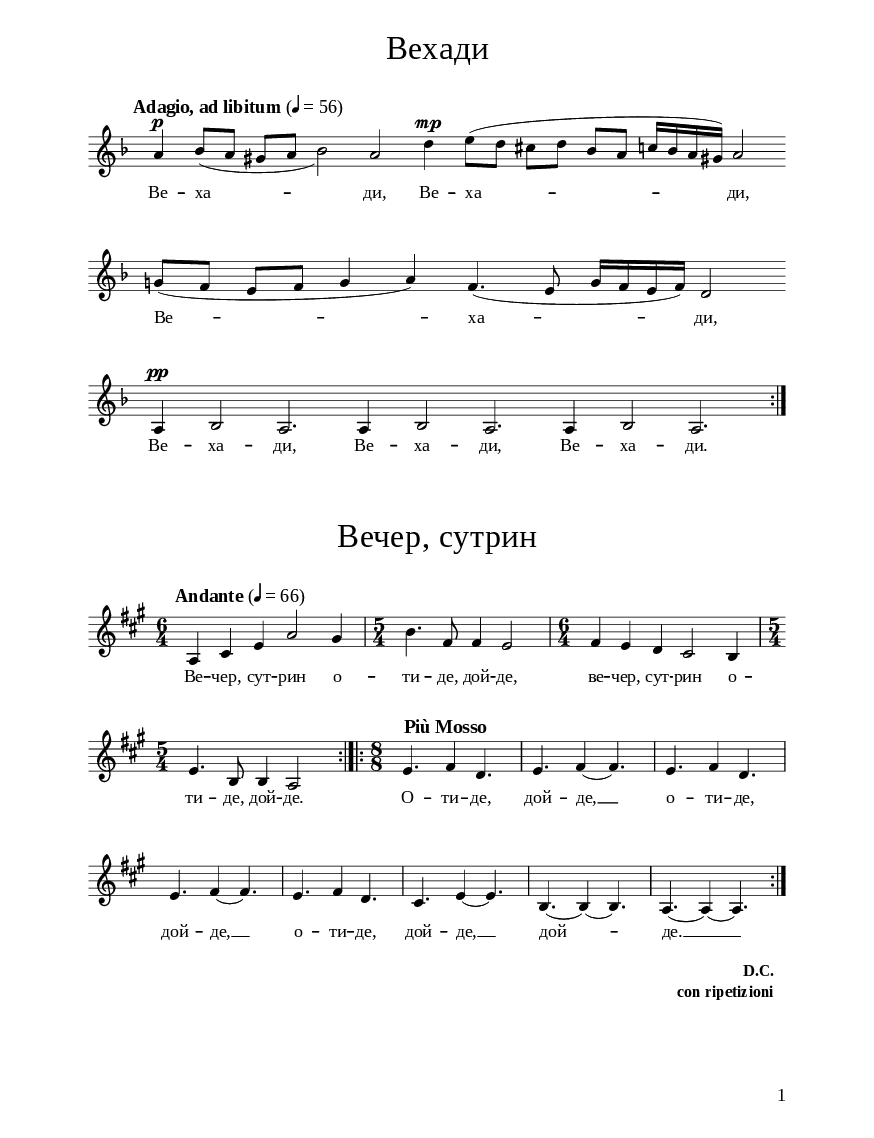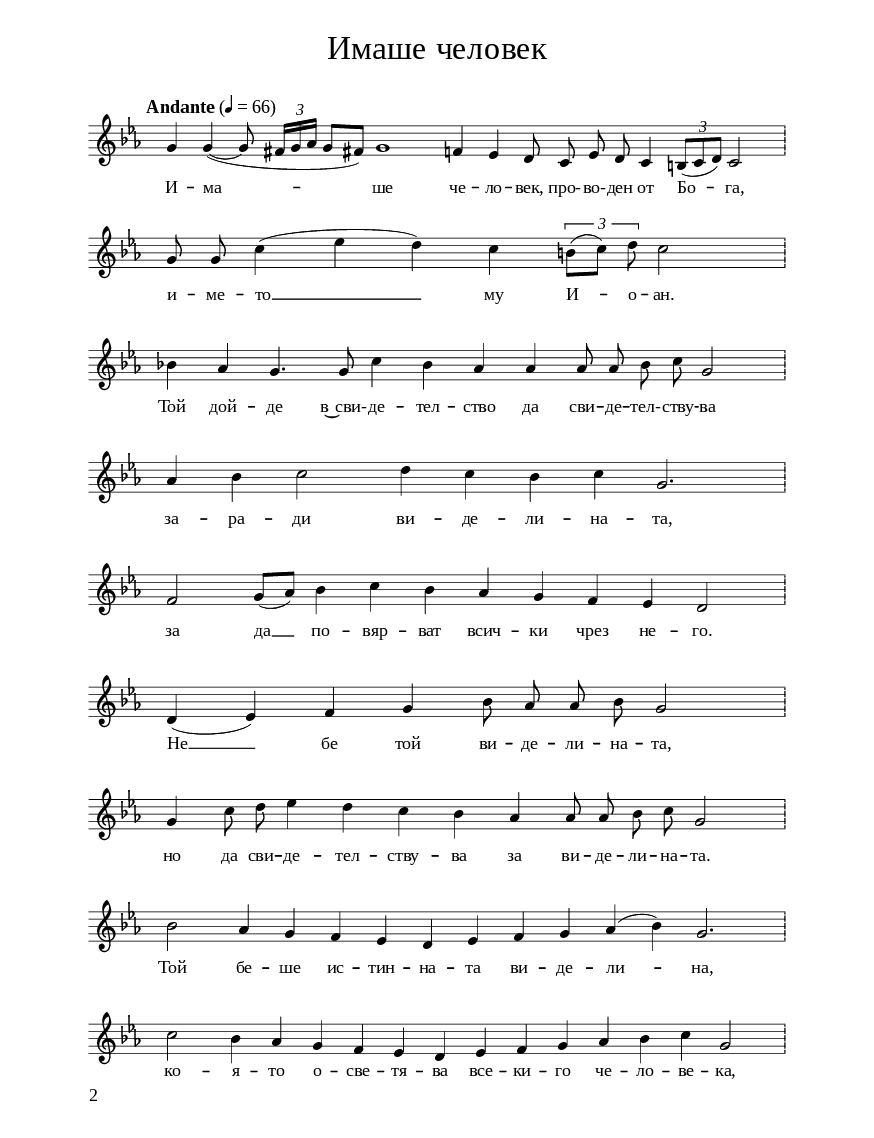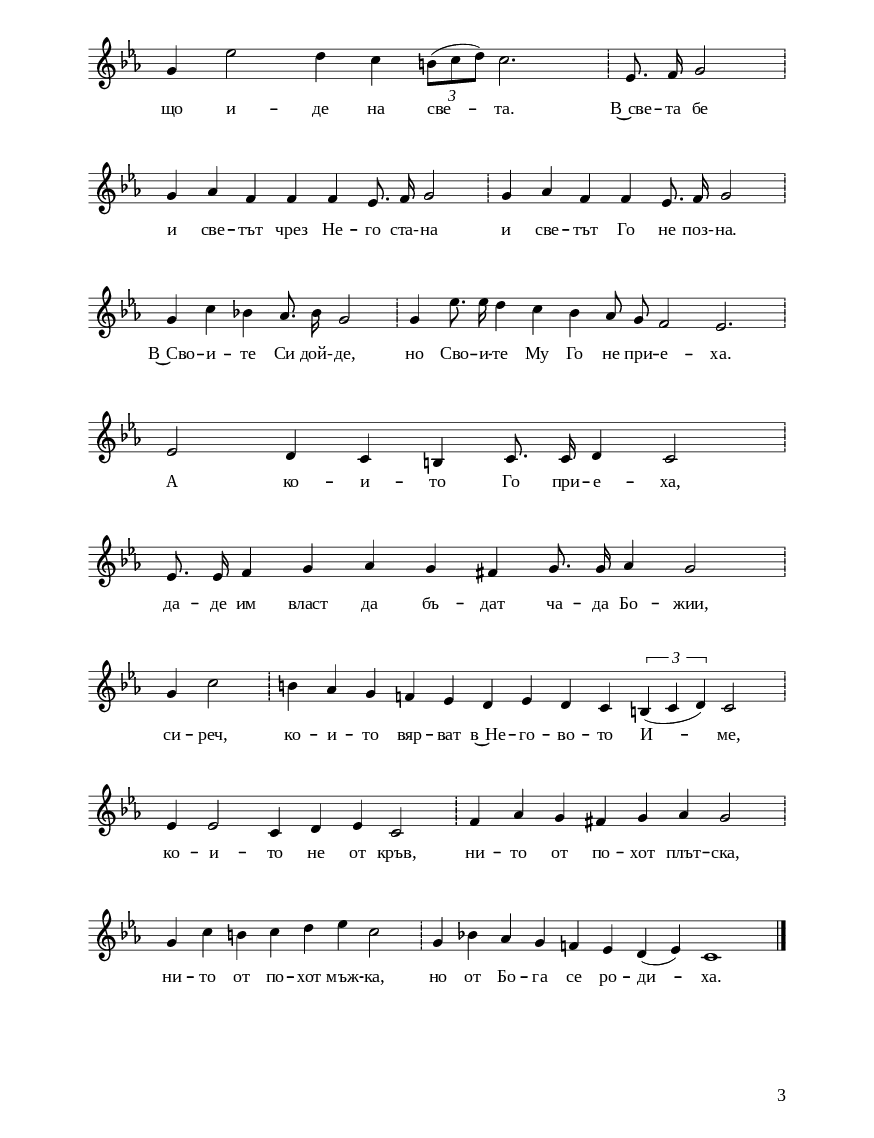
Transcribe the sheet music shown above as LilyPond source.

\version "2.24.3"

% include paper part and global functions
\include "include/globals.ily"

\bookpart {
  \label #'ref083_1
  \tocItem \markup "Вехади"
  \include "include/bookpart-paper.ily"
  \score {
    \include "include/score-layout.ily"

    \new Voice \absolute {
      \clef treble
      \key d \minor
      \tempoFunc "Adagio, ad libitum" 4 "56"
      \override Staff.BarLine.gap = 0.5
      \autoBeamOff
      \omit Score.TimeSignature
      \cadenzaOn % allows custom bar lines

      \slurDown a'4^\p bes'8 [ ( a'] gis' [a'] bes'2 ) \slurNeutral  a' d''4^\mp   e''8 ( [d''] cis'' [d''] bes' [a'] c''16 [bes' a' gis'!] ) a'2   \break

      \time 10/4 g'8 ([ f'] e' [f'] g'4 a' ) f'4. ( e'8 g'16 [f' e' f'] ) d'2 \break

      a4^\pp  bes2 a2. a4  bes2 a2. a4  bes2 a2. \bar ":|." \break
    }

    \addlyrics {
      Ве -- ха -- ди, Ве -- ха -- ди, Ве -- ха -- ди,
      Ве -- ха -- ди, Ве -- ха -- ди, Ве -- ха -- ди.
    }
    \header {
      title = \titleFunc "Вехади" "Vehadi"
    }

    \midi{}

  } % score
  %

  \include "include/bookpart-paper.ily"
  \label #'ref083_2
  \tocItem \markup "Вечер, сутрин"
  \score {
    \include "include/score-layout.ily"

    \new Voice \absolute {
      \clef treble
      \key a \major
      \time 6/4
      \tempoFunc "Andante" 4 "66"
      \autoBeamOff

      a4 cis' e' a'2 gis'4 |  \time 5/4  b'4. fis'8 fis'4 e'2 | \time 6/4  fis'4 e' d' cis'2 b4 \break |

      \time 5/4  e'4. b8 b4 a2 | \bar ":|.|:" \time 8/8 \tempo  "   Più Mosso"

      e'4. fis'4 d'4. | e'4. fis'4 ~ fis'4. | e'4. fis'4 d'4. \break |

      e'4. fis'4 ~ fis'4. |e'4. fis'4 d'4. | cis'4. e'4 ~ e'4. | b4. ~ b4 ~ b4. | a4. ~ a4 ~ a4. | \bar ":|."


    }

    \addlyrics {
      Ве -- чер,
      сут -- рин о -- ти -- де, дой -- де, ве -- чер,
      сут -- рин о -- ти -- де, дой -- де. О -- ти --
      де, дой -- де, __ о -- ти -- де, дой -- де, __ о -- ти
      -- де, дой -- де, __ дой -- де. __}
      \header {
        title = \titleFunc "Вечер, сутрин" "Večer, sutrin"
      }

      \midi{}

    } % score

    \markup \dc-two "D.C." "con ripetizioni"

    \pageBreak
    \include "include/bookpart-paper.ily"
    \label #'ref083_3
    \tocItem \markup "Имаше человек"
    \score {
      \include "include/score-layout.ily"

      \new Voice \absolute {
        \clef treble
        \key c \minor
        \omit Score.TimeSignature
        \cadenzaOn % allows custom bar lines
        \tempoFunc "Andante" 4 "66"

        \autoBeamOff
        g'4  g' ( ~ g'8 \times 2/3  { fis'16 [g'16 as'] } g'8 [ fis'!] ) g'1 f'4 es' d'8 c' es' d'

        c'4  \times 2/3  { b8 ( [c' d'8] )  } c'2 \bar"!" \break

        g'8 g' c''4 ( es'' d'' ) \tupletUp c''4 \tuplet 3/2 { b'8 ([ c''] ) d''8 } c''2  \tupletNeutral \bar "!" \break

        bes'4 as' g'4. g'8 c''4 bes' as' as' as'8 as' bes' c'' g'2 \bar"!" \break

        as'4 bes' c''2 d''4 c'' bes' c'' g'2.  \bar"!" \break

        f'2 g'8 [( as' )] bes'4 c'' bes' as'4 g' f' es' d'2 \bar"!" \break

        d'4 ( es' ) f' g' bes'8 as' as' bes' g'2 \bar"!" \break

        g'4 c''8 d'' es''4 d'' c'' bes' as'4 as'8 as' bes' c'' g'2 \bar"!" \break

        bes'2 as'4 g' f'4 es' d' es' f'4 g' as' ( bes' ) g'2. \bar"!" \break

        c''2 bes'4 as' g'4 f' es' d' es'4 f' g' as' bes' c'' g'2 \bar"!" \break

        g'4 es''2 d''4 c''4  \times 2/3  { b'8 ( [c'' d''8] ) }  c''2. \bar"!"  es'8. f'16 \noBeam g'2 \bar"!" \break

        g'4 as' f'4 f' f' es'8. f'16 g'2 \bar"!" g'4 as' f'4 f' es'8. f'16 g'2 \bar"!" \break

        g'4 c'' bes' as'8. bes'16 g'2 \bar"!" g'4 es''8. es''16 d''4 c'' bes' as'8 g' f'2 es'2. \bar"!" \break

        es'2 d'4 c' b! c'8. c'16 d'4 c'2 \bar"!" \break

        es'8. es'16 f'4 g' as'4 g' fis' g'8. g'16 \noBeam as'4 g'2  \bar"!" \break

        g'4 c''2 \bar"!" b'4  as'4 g' f' es' d'4 es' d' c'  \times 2/3  {
          b!4 ( c'4 d' )
        } c'2  \bar"!" \break

        es'4 es'2 c'4 d'4 es' c'2  \bar"!" f'4 as' g'  fis'4 g' as' g'2  \bar"!" \break

        g'4 c'' b'! c'' d'' es''4 c''2 \bar"!" g'4 bes' as' g' f' es'd'4 ( es' ) c'1 \bar "|."

      }


      \addlyrics {
        И -- ма --
        ше че -- ло -- век, "про-" -- "во-" -- ден от Бо --
        га, и -- ме -- то __ му И -- о -- ан. Той дой --
        де "в~сви-" -- де -- тел -- ство да сви -- де -- "тел-"
        -- ству -- ва за -- ра -- ди ви -- де -- ли -- на
        -- та, за да __ по -- вяр -- ват всич -- ки чрез не
        -- го. Не __ бе той ви -- де -- ли -- на -- та, но
        да сви -- де -- тел -- ству -- ва за ви -- де --
        ли -- на -- та. Той бе -- ше ис -- тин -- на --
        та ви -- де -- ли -- на, ко -- я -- то о -- све
        -- тя -- ва все -- ки -- го че -- ло -- ве -- ка,
        що и -- де на све -- та. В~све -- та бе и све
        -- тът чрез Не -- го "ста-" -- на и све -- тът Го
        не "поз-" -- на. В~Сво -- и -- те Си "дой-" -- де, но
        Сво -- и -- те Му Го не при -- е -- ха. А ко
        -- и -- то Го при -- е -- ха, да -- де им власт
        да бъ -- дат ча -- да Бо -- жии, си -- реч, ко
        -- и -- то вяр -- ват в~Не -- го -- во -- то И --
        ме, ко -- и -- то не от кръв, ни -- то от по
        -- хот плът -- ска, ни -- то от по -- хот мъж --
        ка, но от Бо -- га се ро -- ди -- ха.}

        \header {
          title = \titleFunc "Имаше человек" "Imaše čelovek"
        }

        \midi{}

      } % score


    } % bookpart
